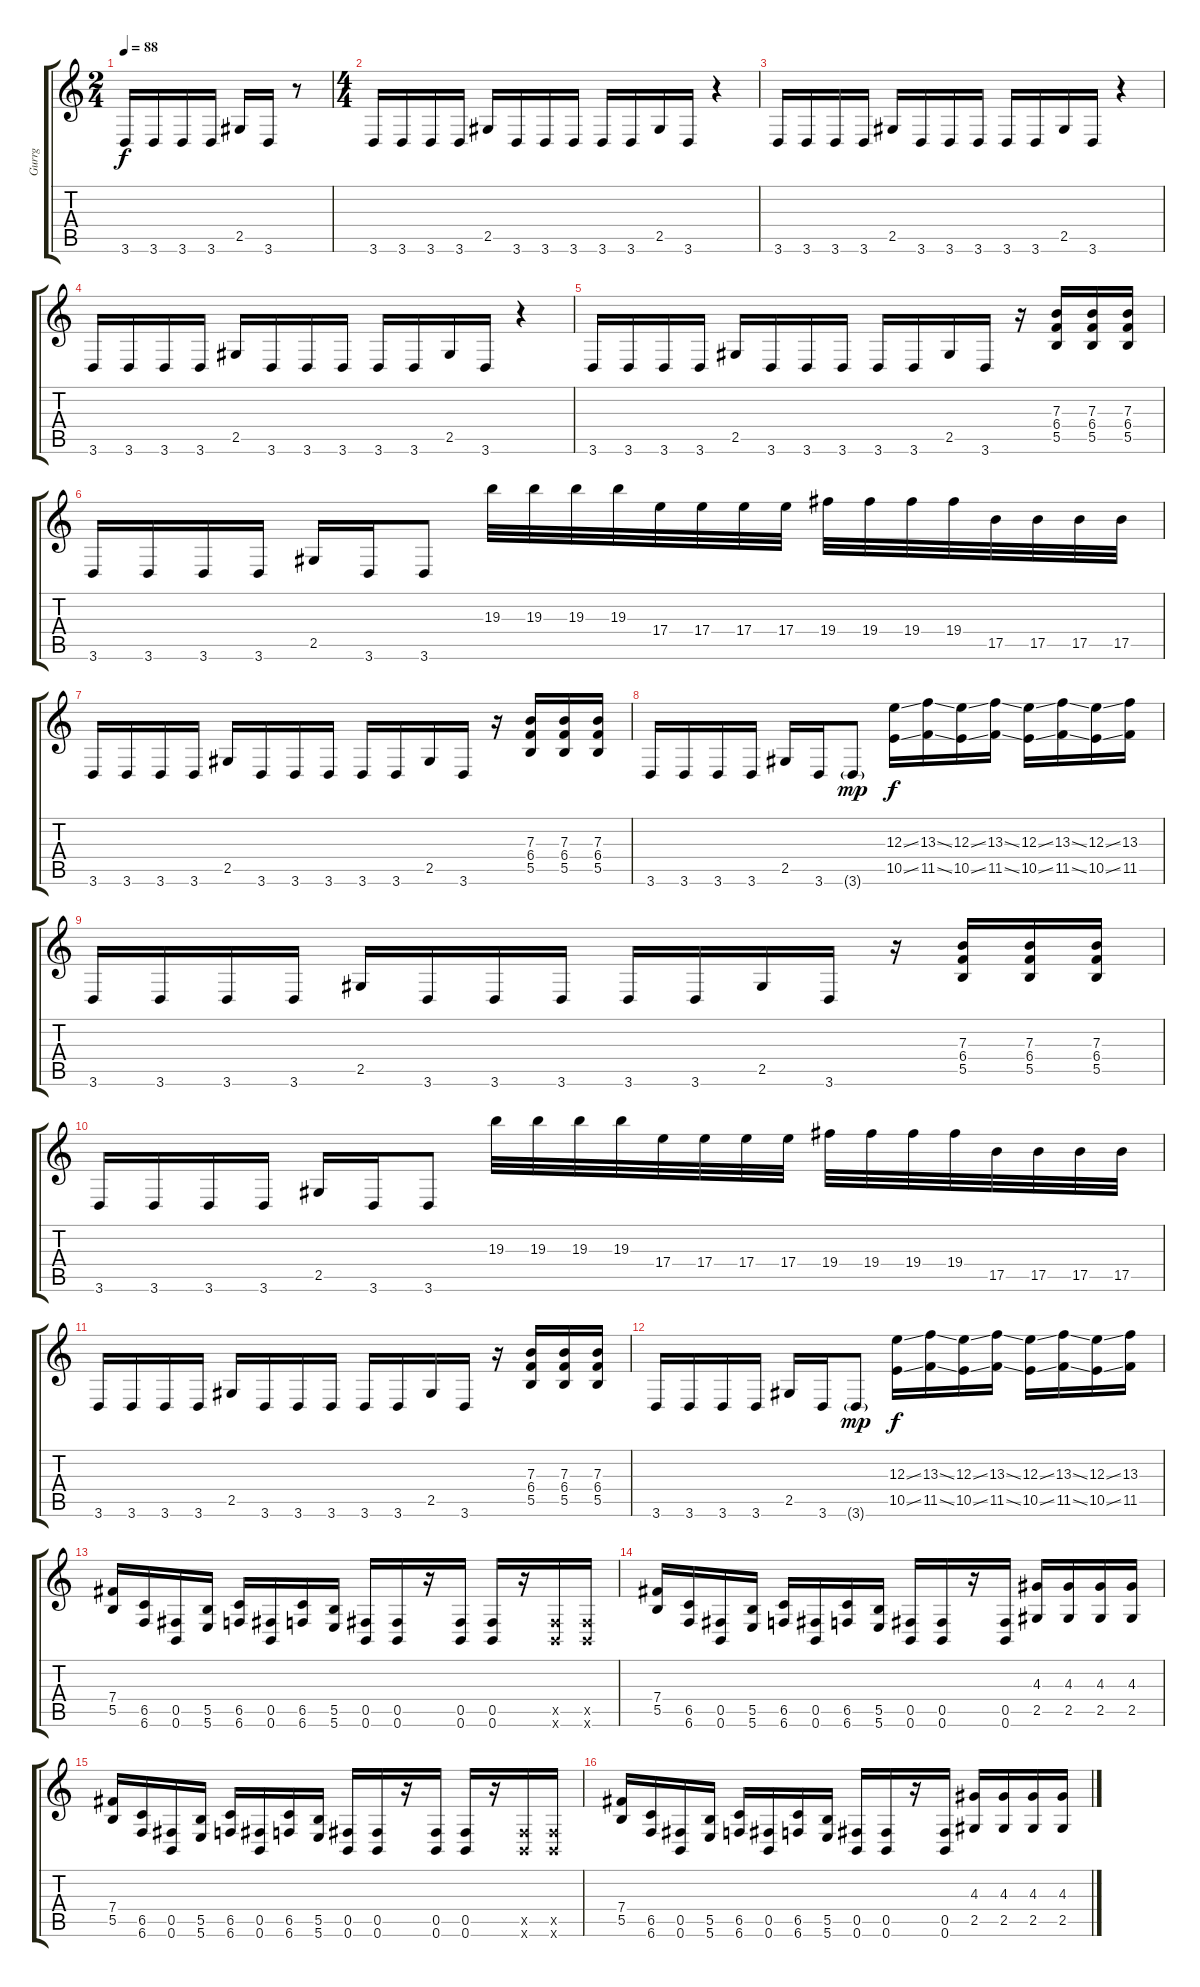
\track ("Gurrg" "Gurrg") {instrument overdrivenguitar}
\staff {score tabs}
\tuning (Db4 Ab3 E3 B2 Gb2 B1) {hide}
\ts (2 4)
\tempo 88
\clef g2
\ks c
3.6.16{dy f instrument overdrivenguitar} 3.6.16 3.6.16 3.6.16 2.5.16 3.6.16 r.8 |
\ts (4 4)
3.6.16 3.6.16 3.6.16 3.6.16 2.5.16 3.6.16 3.6.16 3.6.16 3.6.16 3.6.16 2.5.16 3.6.16 r.4 |
3.6.16 3.6.16 3.6.16 3.6.16 2.5.16 3.6.16 3.6.16 3.6.16 3.6.16 3.6.16 2.5.16 3.6.16 r.4 |
3.6.16 3.6.16 3.6.16 3.6.16 2.5.16 3.6.16 3.6.16 3.6.16 3.6.16 3.6.16 2.5.16 3.6.16 r.4 |
3.6.16 3.6.16 3.6.16 3.6.16 2.5.16 3.6.16 3.6.16 3.6.16 3.6.16 3.6.16 2.5.16 3.6.16 r.16 (7.3 6.4 5.5).16 (7.3 6.4 5.5).16 (7.3 6.4 5.5).16 |
3.6.16 3.6.16 3.6.16 3.6.16 2.5.16 3.6.16 3.6.8 19.3.32 19.3.32 19.3.32 19.3.32 17.4.32 17.4.32 17.4.32 17.4.32 19.4.32 19.4.32 19.4.32 19.4.32 17.5.32 17.5.32 17.5.32 17.5.32 |
3.6.16 3.6.16 3.6.16 3.6.16 2.5.16 3.6.16 3.6.16 3.6.16 3.6.16 3.6.16 2.5.16 3.6.16 r.16 (7.3 6.4 5.5).16 (7.3 6.4 5.5).16 (7.3 6.4 5.5).16 |
3.6.16 3.6.16 3.6.16 3.6.16 2.5.16 3.6.16 3.6{g}.8{dy mp} (12.3{ss} 10.5{ss}).16{dy f} (13.3{ss} 11.5{ss}).16 (12.3{ss} 10.5{ss}).16 (13.3{ss} 11.5{ss}).16 (12.3{ss} 10.5{ss}).16 (13.3{ss} 11.5{ss}).16 (12.3{ss} 10.5{ss}).16 (13.3 11.5).16 |
3.6.16 3.6.16 3.6.16 3.6.16 2.5.16 3.6.16 3.6.16 3.6.16 3.6.16 3.6.16 2.5.16 3.6.16 r.16 (7.3 6.4 5.5).16 (7.3 6.4 5.5).16 (7.3 6.4 5.5).16 |
3.6.16 3.6.16 3.6.16 3.6.16 2.5.16 3.6.16 3.6.8 19.3.32 19.3.32 19.3.32 19.3.32 17.4.32 17.4.32 17.4.32 17.4.32 19.4.32 19.4.32 19.4.32 19.4.32 17.5.32 17.5.32 17.5.32 17.5.32 |
3.6.16 3.6.16 3.6.16 3.6.16 2.5.16 3.6.16 3.6.16 3.6.16 3.6.16 3.6.16 2.5.16 3.6.16 r.16 (7.3 6.4 5.5).16 (7.3 6.4 5.5).16 (7.3 6.4 5.5).16 |
3.6.16 3.6.16 3.6.16 3.6.16 2.5.16 3.6.16 3.6{g}.8{dy mp} (12.3{ss} 10.5{ss}).16{dy f} (13.3{ss} 11.5{ss}).16 (12.3{ss} 10.5{ss}).16 (13.3{ss} 11.5{ss}).16 (12.3{ss} 10.5{ss}).16 (13.3{ss} 11.5{ss}).16 (12.3{ss} 10.5{ss}).16 (13.3 11.5).16 |
(7.4 5.5).16 (6.5 6.6).16 (0.5 0.6).16 (5.5 5.6).16 (6.5 6.6).16 (0.5 0.6).16 (6.5 6.6).16 (5.5 5.6).16 (0.5 0.6).16 (0.5 0.6).16 r.16 (0.5 0.6).16 (0.5 0.6).16 r.16 (0.5{x} 0.6{x}).16 (0.5{x} 0.6{x}).16 |
(7.4 5.5).16 (6.5 6.6).16 (0.5 0.6).16 (5.5 5.6).16 (6.5 6.6).16 (0.5 0.6).16 (6.5 6.6).16 (5.5 5.6).16 (0.5 0.6).16 (0.5 0.6).16 r.16 (0.5 0.6).16 (4.3 2.5).16 (4.3 2.5).16 (4.3 2.5).16 (4.3 2.5).16 |
(7.4 5.5).16 (6.5 6.6).16 (0.5 0.6).16 (5.5 5.6).16 (6.5 6.6).16 (0.5 0.6).16 (6.5 6.6).16 (5.5 5.6).16 (0.5 0.6).16 (0.5 0.6).16 r.16 (0.5 0.6).16 (0.5 0.6).16 r.16 (0.5{x} 0.6{x}).16 (0.5{x} 0.6{x}).16 |
(7.4 5.5).16 (6.5 6.6).16 (0.5 0.6).16 (5.5 5.6).16 (6.5 6.6).16 (0.5 0.6).16 (6.5 6.6).16 (5.5 5.6).16 (0.5 0.6).16 (0.5 0.6).16 r.16 (0.5 0.6).16 (4.3 2.5).16 (4.3 2.5).16 (4.3 2.5).16 (4.3 2.5).16
